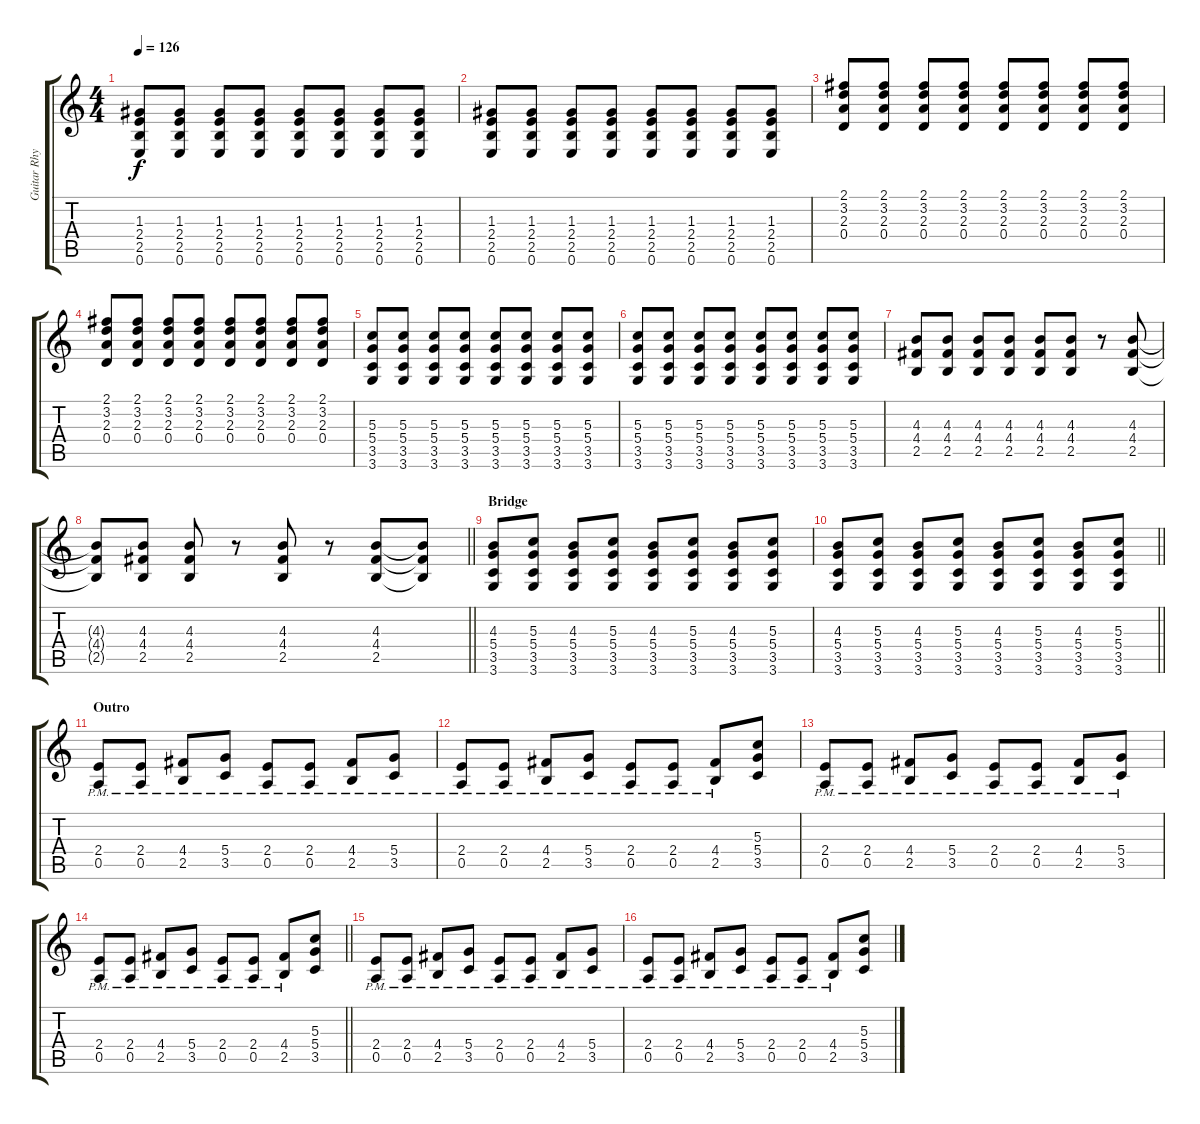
\track ("Guitar Rhythm" "Guitar Rhy") {instrument distortionguitar}
\staff {score tabs}
\tuning (E4 B3 G3 D3 A2 E2) {hide}
\ts (4 4)
\tempo 126
\clef g2
\ks c
(1.3 2.4 2.5 0.6).8{dy f} (1.3 2.4 2.5 0.6).8 (1.3 2.4 2.5 0.6).8 (1.3 2.4 2.5 0.6).8 (1.3 2.4 2.5 0.6).8 (1.3 2.4 2.5 0.6).8 (1.3 2.4 2.5 0.6).8 (1.3 2.4 2.5 0.6).8 |
(1.3 2.4 2.5 0.6).8 (1.3 2.4 2.5 0.6).8 (1.3 2.4 2.5 0.6).8 (1.3 2.4 2.5 0.6).8 (1.3 2.4 2.5 0.6).8 (1.3 2.4 2.5 0.6).8 (1.3 2.4 2.5 0.6).8 (1.3 2.4 2.5 0.6).8 |
(2.1 3.2 2.3 0.4).8 (2.1 3.2 2.3 0.4).8 (2.1 3.2 2.3 0.4).8 (2.1 3.2 2.3 0.4).8 (2.1 3.2 2.3 0.4).8 (2.1 3.2 2.3 0.4).8 (2.1 3.2 2.3 0.4).8 (2.1 3.2 2.3 0.4).8 |
(2.1 3.2 2.3 0.4).8 (2.1 3.2 2.3 0.4).8 (2.1 3.2 2.3 0.4).8 (2.1 3.2 2.3 0.4).8 (2.1 3.2 2.3 0.4).8 (2.1 3.2 2.3 0.4).8 (2.1 3.2 2.3 0.4).8 (2.1 3.2 2.3 0.4).8 |
(5.3 5.4 3.5 3.6).8 (5.3 5.4 3.5 3.6).8 (5.3 5.4 3.5 3.6).8 (5.3 5.4 3.5 3.6).8 (5.3 5.4 3.5 3.6).8 (5.3 5.4 3.5 3.6).8 (5.3 5.4 3.5 3.6).8 (5.3 5.4 3.5 3.6).8 |
(5.3 5.4 3.5 3.6).8 (5.3 5.4 3.5 3.6).8 (5.3 5.4 3.5 3.6).8 (5.3 5.4 3.5 3.6).8 (5.3 5.4 3.5 3.6).8 (5.3 5.4 3.5 3.6).8 (5.3 5.4 3.5 3.6).8 (5.3 5.4 3.5 3.6).8 |
(4.3 4.4 2.5).8 (4.3 4.4 2.5).8 (4.3 4.4 2.5).8 (4.3 4.4 2.5).8 (4.3 4.4 2.5).8 (4.3 4.4 2.5).8 r.8 (4.3 4.4 2.5).8 |
\barLineRight lightlight
(4.3{t} 4.4{t} 2.5{t}).8 (4.3 4.4 2.5).8 (4.3 4.4 2.5).8 r.8 (4.3 4.4 2.5).8 r.8 (4.3 4.4 2.5).8 (4.3{t} 4.4{t} 2.5{t}).8 |
\section ("" "Bridge")
(4.3 5.4 3.5 3.6).8 (5.3 5.4 3.5 3.6).8 (4.3 5.4 3.5 3.6).8 (5.3 5.4 3.5 3.6).8 (4.3 5.4 3.5 3.6).8 (5.3 5.4 3.5 3.6).8 (4.3 5.4 3.5 3.6).8 (5.3 5.4 3.5 3.6).8 |
\barLineRight lightlight
(4.3 5.4 3.5 3.6).8 (5.3 5.4 3.5 3.6).8 (4.3 5.4 3.5 3.6).8 (5.3 5.4 3.5 3.6).8 (4.3 5.4 3.5 3.6).8 (5.3 5.4 3.5 3.6).8 (4.3 5.4 3.5 3.6).8 (5.3 5.4 3.5 3.6).8 |
\section ("" "Outro")
(2.4 0.5{pm}).8 (2.4 0.5{pm}).8 (4.4 2.5{pm}).8 (5.4 3.5{pm}).8 (2.4 0.5{pm}).8 (2.4 0.5{pm}).8 (4.4 2.5{pm}).8 (5.4 3.5{pm}).8 |
(2.4 0.5{pm}).8 (2.4 0.5{pm}).8 (4.4 2.5{pm}).8 (5.4 3.5{pm}).8 (2.4 0.5{pm}).8 (2.4 0.5{pm}).8 (4.4 2.5{pm}).8 (5.3 5.4 3.5).8 |
(2.4 0.5{pm}).8 (2.4 0.5{pm}).8 (4.4 2.5{pm}).8 (5.4 3.5{pm}).8 (2.4 0.5{pm}).8 (2.4 0.5{pm}).8 (4.4 2.5{pm}).8 (5.4 3.5{pm}).8 |
\barLineRight lightlight
(2.4 0.5{pm}).8 (2.4 0.5{pm}).8 (4.4 2.5{pm}).8 (5.4 3.5{pm}).8 (2.4 0.5{pm}).8 (2.4 0.5{pm}).8 (4.4 2.5{pm}).8 (5.3 5.4 3.5).8 |
(2.4 0.5{pm}).8 (2.4 0.5{pm}).8 (4.4 2.5{pm}).8 (5.4 3.5{pm}).8 (2.4 0.5{pm}).8 (2.4 0.5{pm}).8 (4.4 2.5{pm}).8 (5.4 3.5{pm}).8 |
(2.4 0.5{pm}).8 (2.4 0.5{pm}).8 (4.4 2.5{pm}).8 (5.4 3.5{pm}).8 (2.4 0.5{pm}).8 (2.4 0.5{pm}).8 (4.4 2.5{pm}).8 (5.3 5.4 3.5).8
